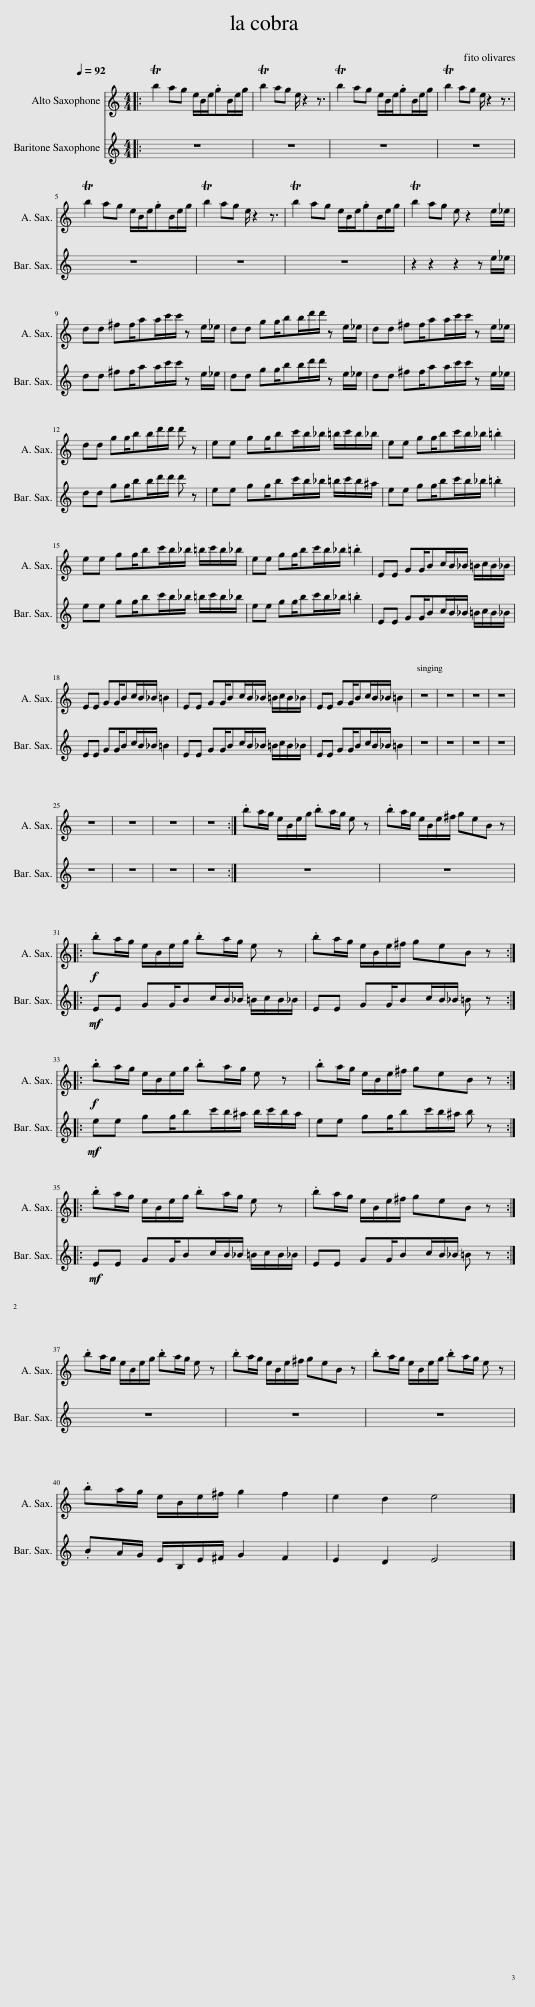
X:1
%%score 1 2
L:1/8
Q:1/4=92
M:4/4
I:linebreak $
K:Eb
V:1 treble transpose=-9
V:2 treble transpose=-21
V:1
[K:C]|: Tb2 ag e/B/e/.gB/e/g/ | Tb2 ag e/ z2 z3/2 | Tb2 ag e/B/e/.gB/e/g/ | Tb2 ag e/ z2 z3/2 |$ Tb2 ag e/B/e/.gB/e/g/ | %5
 Tb2 ag e/ z2 z3/2 | Tb2 ag e/B/e/.gB/e/g/ | Tb2 ag e z2 e/_e/ |$ dd ^ff/aa/c'/c'/ z e/_e/ | dd gg/bb/d'/d'/ z e/_e/ | %10
 dd ^ff/aa/c'/c'/ z e/_e/ |$ dd gg/bb/d'/d'/ d' z | ee gg/bc'/b/_b/ =b/c'/b/_b/ | ee gg/bc'/b/_b/ .=b2 |$ ee gg/bc'/b/_b/ =b/c'/b/_b/ | %15
 ee gg/bc'/b/_b/ .=b2 | EE GG/Bc/B/_B/ =B/c/B/_B/ |$ EE GG/Bc/B/_B/ =B2 | EE GG/Bc/B/_B/ =B/c/B/_B/ | EE GG/Bc/B/_B/ =B2 | %20
 z8 | z8 | z8 | z8 |$ z8 | %25
 z8 | z8 | z8 :| .ba/g/ e/B/e/g/ .ba/g/ e z | .ba/g/ e/B/e/^f/ geB z |:$ %30
!f! .ba/g/ e/B/e/g/ .ba/g/ e z | .ba/g/ e/B/e/^f/ geB z ::$!f! .ba/g/ e/B/e/g/ .ba/g/ e z | .ba/g/ e/B/e/^f/ geB z ::$ .ba/g/ e/B/e/g/ .ba/g/ e z | %35
 .ba/g/ e/B/e/^f/ geB z :|$ .ba/g/ e/B/e/g/ .ba/g/ e z | .ba/g/ e/B/e/^f/ geB z | .ba/g/ e/B/e/g/ .ba/g/ e z |$ .ba/g/ e/B/e/^f/ g2 f2 | %40
 e2 d2 e4 |] %41
V:2
[K:C]|: z8 | z8 | z8 | z8 |$ z8 | %5
 z8 | z8 | z2 z2 z2 z e/_e/ |$ dd ^ff/aa/c'/c'/ z e/_e/ | dd gg/bb/d'/d'/ z e/_e/ | %10
 dd ^ff/aa/c'/c'/ z e/_e/ |$ dd gg/bb/d'/d'/ d' z | ee gg/bc'/b/_b/ =b/c'/b/^a/ | ee gg/bc'/b/_b/ .=b2 |$ ee gg/bc'/b/_b/ =b/c'/b/_b/ | %15
 ee gg/bc'/b/_b/ .=b2 | EE GG/Bc/B/_B/ =B/c/B/_B/ |$ EE GG/Bc/B/_B/ =B2 | EE GG/Bc/B/_B/ =B/c/B/_B/ | EE GG/Bc/B/_B/ =B2 | %20
 z8 | z8 | z8 | z8 |$ z8 | %25
 z8 | z8 | z8 :| z8 | z8 |:$ %30
!mf! EE GG/Bc/B/_B/ =B/c/B/_B/ | EE GG/Bc/B/_B/ =B z ::$!mf! ee gg/bc'/b/^a/ b/c'/b/a/ | ee gg/bc'/b/^a/ b z ::$!mf! EE GG/Bc/B/_B/ =B/c/B/_B/ | %35
 EE GG/Bc/B/_B/ =B z :|$ z8 | z8 | z8 |$ .BA/G/ E/B,/E/^F/ G2 F2 | %40
 E2 D2 E4 |] %41
